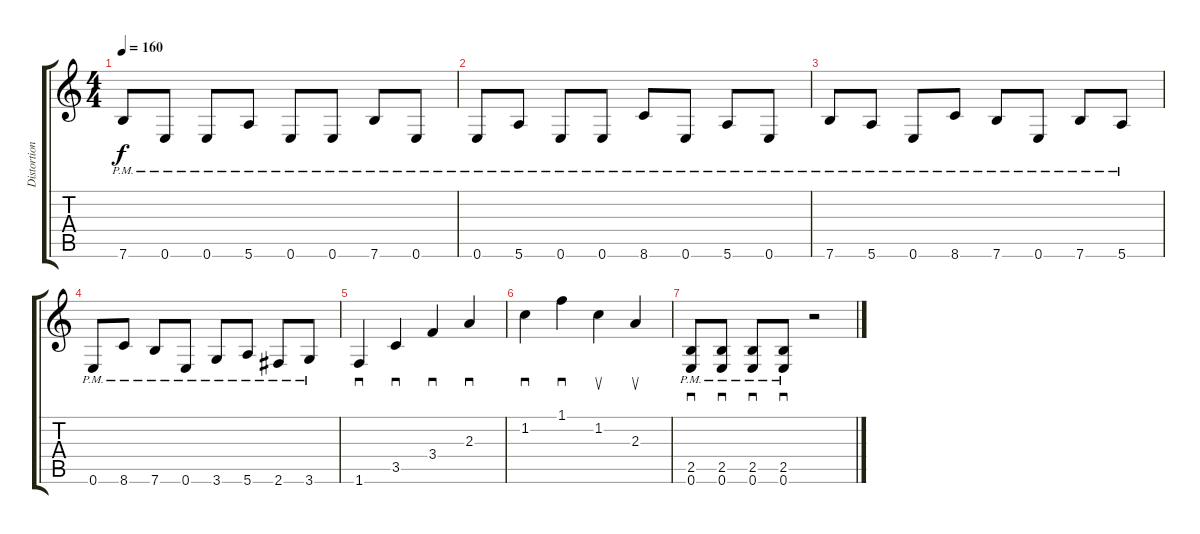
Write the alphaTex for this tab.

\track ("Distortion Guitar" "Distortion") {instrument overdrivenguitar}
\staff {score tabs}
\tuning (E4 B3 G3 D3 A2 E2) {hide}
\ts (4 4)
\tempo 160
\clef g2
\ks c
7.6{pm}.8{dy f} 0.6{pm}.8 0.6{pm}.8 5.6{pm}.8 0.6{pm}.8 0.6{pm}.8 7.6{pm}.8 0.6{pm}.8 |
0.6{pm}.8 5.6{pm}.8 0.6{pm}.8 0.6{pm}.8 8.6{pm}.8 0.6{pm}.8 5.6{pm}.8 0.6{pm}.8 |
7.6{pm}.8 5.6{pm}.8 0.6{pm}.8 8.6{pm}.8 7.6{pm}.8 0.6{pm}.8 7.6{pm}.8 5.6{pm}.8 |
0.6{pm}.8 8.6{pm}.8 7.6{pm}.8 0.6{pm}.8 3.6{pm}.8 5.6{pm}.8 2.6{pm}.8 3.6{pm}.8 |
1.6.4{sd} 3.5.4{sd} 3.4.4{sd} 2.3.4{sd} |
1.2.4{sd} 1.1.4{sd} 1.2.4{su} 2.3.4{su} |
(2.5{pm} 0.6{pm}).8{sd} (2.5{pm} 0.6{pm}).8{sd} (2.5{pm} 0.6{pm}).8{sd} (2.5{pm} 0.6{pm}).8{sd} r.2
